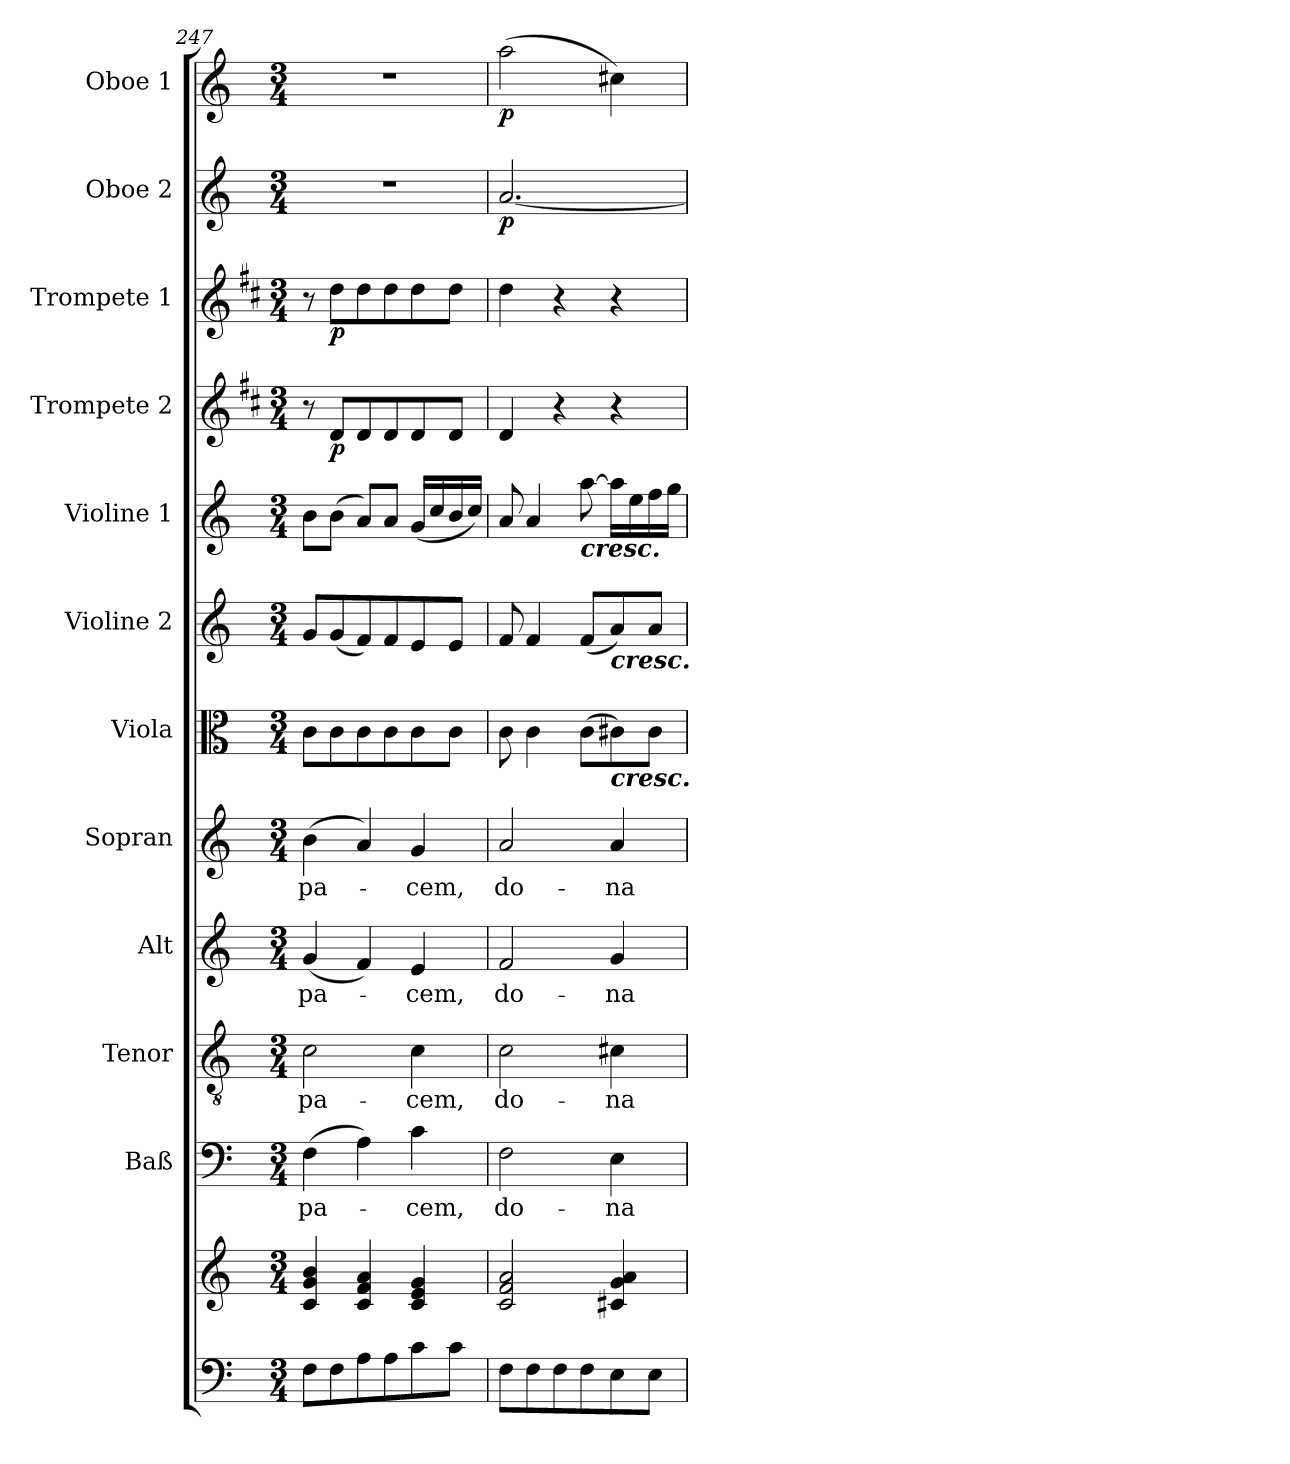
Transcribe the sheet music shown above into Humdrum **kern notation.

**kern	**kern	**kern	**text	**kern	**text	**kern	**text	**kern	**text	**kern	**kern	**kern	**kern	**dynam	**kern	**dynam	**kern	**dynam	**kern	**dynam
*part12	*part12	*part11	*part11	*part10	*part10	*part9	*part9	*part8	*part8	*part7	*part6	*part5	*part4	*part4	*part3	*part3	*part2	*part2	*part1	*part1
*staff13	*staff12	*staff11	*staff11	*staff10	*staff10	*staff9	*staff9	*staff8	*staff8	*staff7	*staff6	*staff5	*staff4	*staff4	*staff3	*staff3	*staff2	*staff2	*staff1	*staff1
*	*	*I"Baß	*	*I"Tenor	*	*I"Alt	*	*I"Sopran	*	*I"Viola	*I"Violine 2	*I"Violine 1	*I"Trompete 2	*	*I"Trompete 1	*	*I"Oboe 2	*	*I"Oboe 1	*
*	*	*I'Baß	*	*I'Ten	*	*I'Alt	*	*I'Sop	*	*I'Vla.	*I'Vln. 2	*I'Vln. 1	*I'Trp. 2	*	*I'Trp. 1	*	*I'Ob. 2	*	*I'Ob. 1	*
*clefF4	*clefG2	*clefF4	*	*clefGv2	*	*clefG2	*	*clefG2	*	*clefC3	*clefG2	*clefG2	*clefG2	*	*clefG2	*	*clefG2	*	*clefG2	*
*	*	*	*	*	*	*	*	*	*	*	*	*	*ITrd1c2	*	*ITrd1c2	*	*	*	*	*
*k[]	*k[]	*k[]	*	*k[]	*	*k[]	*	*k[]	*	*k[]	*k[]	*k[]	*k[]	*	*k[]	*	*k[]	*	*k[]	*
*C:	*C:	*C:	*	*C:	*	*C:	*	*C:	*	*C:	*C:	*C:	*C:	*	*C:	*	*C:	*	*C:	*
*M3/4	*M3/4	*M3/4	*	*M3/4	*	*M3/4	*	*M3/4	*	*M3/4	*M3/4	*M3/4	*M3/4	*	*M3/4	*	*M3/4	*	*M3/4	*
=247	=247	=247	=247	=247	=247	=247	=247	=247	=247	=247	=247	=247	=247	=247	=247	=247	=247	=247	=247	=247
!	!	!	!LO:LY:b	!	!LO:LY:b	!	!LO:LY:b	!	!LO:LY:b	!	!	!	!	!	!	!	!	!	!	!
8F\L	4c/ 4g/ 4b/	(>4F\	pa-	2c\	pa-	(<4g/	pa-	(>4b\	pa-	8c\L	8g/L	8b\L	8r	.	8r	.	2.r	.	2.r	.
!	!	!	!	!	!	!	!	!	!	!	!	!	!	!LO:DY:b	!	!LO:DY:b	!	!	!	!
8F\	.	.	.	.	.	.	.	.	.	8c\	(<8g/	(>8b\J	8c/L	p	8cc\L	p	.	.	.	.
8A\	4c/ 4f/ 4a/	4A\)	.	.	.	4f/)	.	4a/)	.	8c\	8f/)	8a/L)	8c/	.	8cc\	.	.	.	.	.
8A\	.	.	.	.	.	.	.	.	.	8c\	8f/	8a/J	8c/	.	8cc\	.	.	.	.	.
!	!	!	!LO:LY:b	!	!LO:LY:b	!	!LO:LY:b	!	!LO:LY:b	!	!	!	!	!	!	!	!	!	!	!
8c\	4c/ 4e/ 4g/	4c\	-cem,	4c\	-cem,	4e/	-cem,	4g/	-cem,	8c\	8e/	(<16g/LL	8c/	.	8cc\	.	.	.	.	.
.	.	.	.	.	.	.	.	.	.	.	.	16cc/	.	.	.	.	.	.	.	.
8c\J	.	.	.	.	.	.	.	.	.	8c\J	8e/J	16b/	8c/J	.	8cc\J	.	.	.	.	.
.	.	.	.	.	.	.	.	.	.	.	.	16cc/JJ)	.	.	.	.	.	.	.	.
=248	=248	=248	=248	=248	=248	=248	=248	=248	=248	=248	=248	=248	=248	=248	=248	=248	=248	=248	=248	=248
!	!	!	!LO:LY:b	!	!LO:LY:b	!	!LO:LY:b	!	!LO:LY:b	!	!	!	!	!	!	!	!	!LO:DY:b	!	!LO:DY:b
8F\L	2c/ 2f/ 2a/	2F\	do-	2c\	do-	2f/	do-	2a/	do-	8c\	8f/	8a/	4c/	.	4cc\	.	[2.a/	p	(>2aa\	p
8F\	.	.	.	.	.	.	.	.	.	4c\	4f/	4a/	.	.	.	.	.	.	.	.
8F\	.	.	.	.	.	.	.	.	.	.	.	.	4r	.	4r	.	.	.	.	.
!	!	!	!	!	!	!	!	!	!	!	!	!LO:TX:b:Bi:t=cresc.	!	!	!	!	!	!	!	!
8F\	.	.	.	.	.	.	.	.	.	(>8c\L	(<8f/L	[8aa\	.	.	.	.	.	.	.	.
!	!	!	!	!	!	!	!	!	!	!	!LO:TX:b:Bi:t=cresc.	!	!	!	!	!	!	!	!	!
!	!	!	!	!	!	!	!	!	!	!LO:TX:b:Bi:t=cresc.	!	!	!	!	!	!	!	!	!	!
!	!	!	!LO:LY:b	!	!LO:LY:b	!	!LO:LY:b	!	!LO:LY:b	!	!	!	!	!	!	!	!	!	!	!
8E\	4c#X/ 4g/ 4a/	4E\	-na	4c#X\	-na	4g/	-na	4a/	-na	8c#X\)	8a/)	16aa\LL]	4r	.	4r	.	.	.	4cc#X\)	.
.	.	.	.	.	.	.	.	.	.	.	.	16ee\	.	.	.	.	.	.	.	.
8E\J	.	.	.	.	.	.	.	.	.	8c#\J	8a/J	16ff\	.	.	.	.	.	.	.	.
.	.	.	.	.	.	.	.	.	.	.	.	16gg\JJ	.	.	.	.	.	.	.	.
=	=	=	=	=	=	=	=	=	=	=	=	=	=	=	=	=	=	=	=	=
*-	*-	*-	*-	*-	*-	*-	*-	*-	*-	*-	*-	*-	*-	*-	*-	*-	*-	*-	*-	*-
